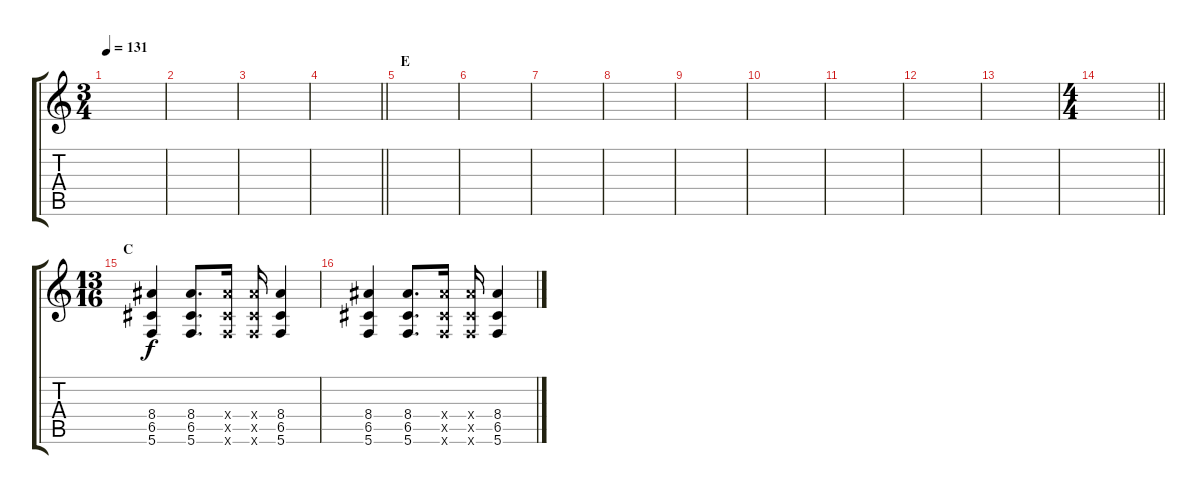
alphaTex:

\track "" {instrument overdrivenguitar}
\staff {score tabs}
\tuning (G4 E4 A3 D3 G2 C2) {hide}
\ts (3 4)
\tempo 131
\clef g2
\ks c
|
|
|
\barLineRight lightlight
|
\section ("" "E")
|
|
|
|
|
|
|
|
|
\ts (4 4)
\barLineRight lightlight
|
\ts (13 16)
\section ("" "C")
(8.4 6.5 5.6).4 (8.4 6.5 5.6).8{d} (8.4{x} 6.5{x} 5.6{x}).16 (8.4{x} 6.5{x} 5.6{x}).16 (8.4 6.5 5.6).4 |
(8.4 6.5 5.6).4 (8.4 6.5 5.6).8{d} (8.4{x} 6.5{x} 5.6{x}).16 (8.4{x} 6.5{x} 5.6{x}).16 (8.4 6.5 5.6).4
